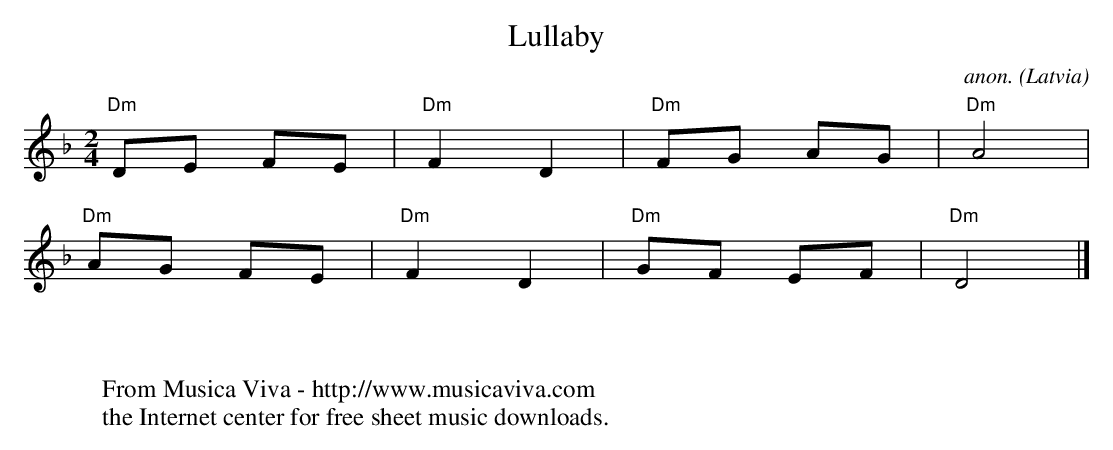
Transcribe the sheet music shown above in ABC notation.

X:1
T:Lullaby
C:anon.
O:Latvia
M:2/4
L:1/8
K:Dm
"Dm"DE FE|"Dm"F2D2|"Dm"FG AG|"Dm"A4|
"Dm"AG FE|"Dm"F2D2|"Dm"GF EF|"Dm"D4|]
W:
W:
W:  From Musica Viva - http://www.musicaviva.com
W:  the Internet center for free sheet music downloads.
